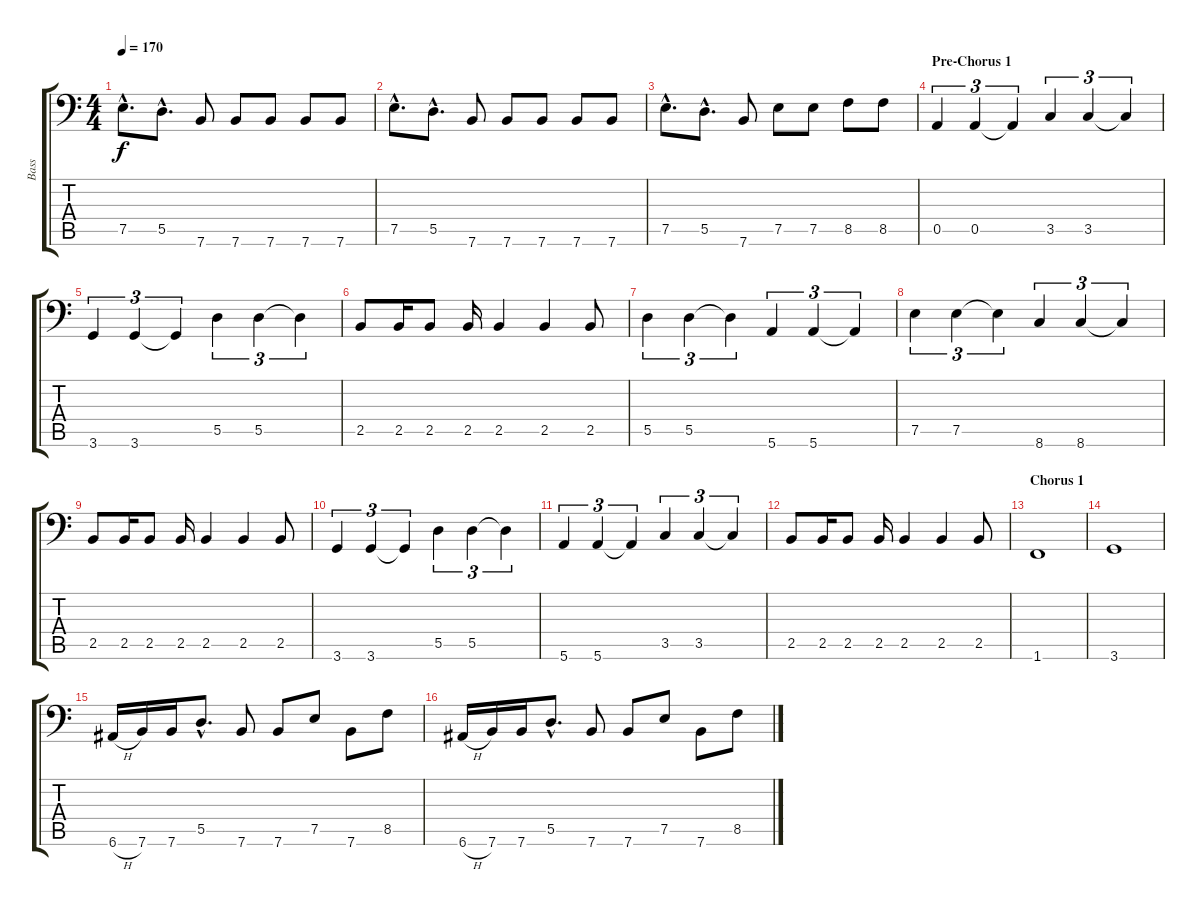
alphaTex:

\track ("Bass" "Bass") {instrument electricbasspick}
\staff {score tabs}
\tuning (E3 B2 G2 D2 A1 E1) {hide}
\ts (4 4)
\tempo 170
\clef f4
\ks c
7.5{hac}.8{d dy f} 5.5{hac}.8{d} 7.6.8 7.6.8 7.6.8 7.6.8 7.6.8 |
7.5{hac}.8{d} 5.5{hac}.8{d} 7.6.8 7.6.8 7.6.8 7.6.8 7.6.8 |
7.5{hac}.8{d} 5.5{hac}.8{d} 7.6.8 7.5.8 7.5.8 8.5.8 8.5.8 |
\section ("" "Pre-Chorus 1")
0.5.4{tu (3 2)} 0.5.4{tu (3 2)} 0.5{t}.4{tu (3 2)} 3.5.4{tu (3 2)} 3.5.4{tu (3 2)} 3.5{t}.4{tu (3 2)} |
3.6.4{tu (3 2)} 3.6.4{tu (3 2)} 3.6{t}.4{tu (3 2)} 5.5.4{tu (3 2)} 5.5.4{tu (3 2)} 5.5{t}.4{tu (3 2)} |
2.5.8 2.5.16 2.5.8 2.5.16 2.5.4 2.5.4 2.5.8 |
5.5.4{tu (3 2)} 5.5.4{tu (3 2)} 5.5{t}.4{tu (3 2)} 5.6.4{tu (3 2)} 5.6.4{tu (3 2)} 5.6{t}.4{tu (3 2)} |
7.5.4{tu (3 2)} 7.5.4{tu (3 2)} 7.5{t}.4{tu (3 2)} 8.6.4{tu (3 2)} 8.6.4{tu (3 2)} 8.6{t}.4{tu (3 2)} |
2.5.8 2.5.16 2.5.8 2.5.16 2.5.4 2.5.4 2.5.8 |
3.6.4{tu (3 2)} 3.6.4{tu (3 2)} 3.6{t}.4{tu (3 2)} 5.5.4{tu (3 2)} 5.5.4{tu (3 2)} 5.5{t}.4{tu (3 2)} |
5.6.4{tu (3 2)} 5.6.4{tu (3 2)} 5.6{t}.4{tu (3 2)} 3.5.4{tu (3 2)} 3.5.4{tu (3 2)} 3.5{t}.4{tu (3 2)} |
2.5.8 2.5.16 2.5.8 2.5.16 2.5.4 2.5.4 2.5.8 |
\section ("" "Chorus 1")
1.6.1 |
3.6.1 |
6.6{h}.16 7.6.16 7.6.16 5.5{hac}.8{d} 7.6.8 7.6.8 7.5.8 7.6.8 8.5.8 |
6.6{h}.16 7.6.16 7.6.16 5.5{hac}.8{d} 7.6.8 7.6.8 7.5.8 7.6.8 8.5.8
